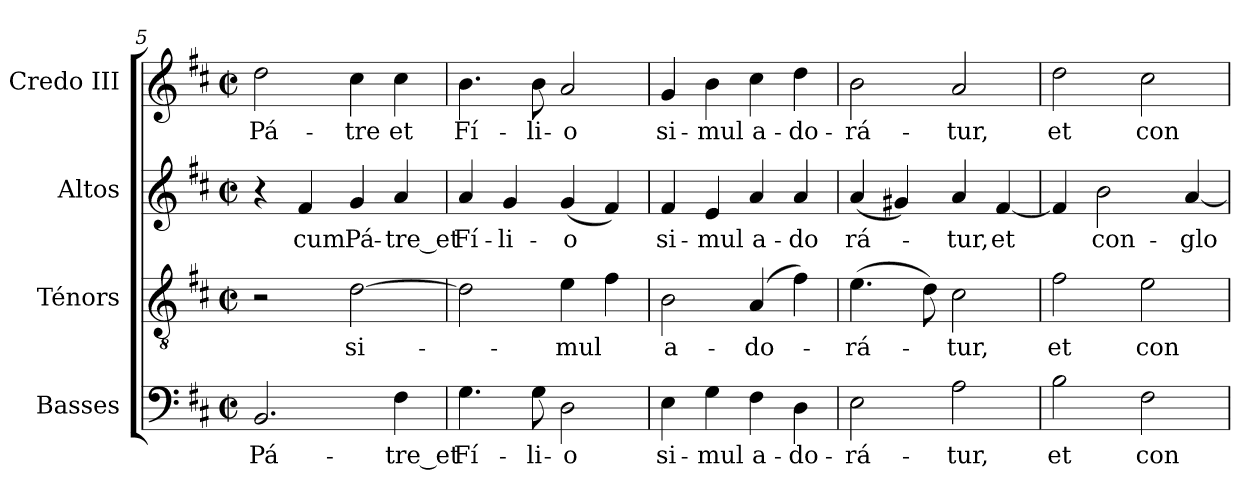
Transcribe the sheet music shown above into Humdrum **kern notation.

**kern	**text	**kern	**text	**kern	**text	**kern	**text
*part4	*part4	*part3	*part3	*part2	*part2	*part1	*part1
*staff4	*staff4	*staff3	*staff3	*staff2	*staff2	*staff1	*staff1
*I"Basses	*	*I"Ténors	*	*I"Altos	*	*I"Credo III	*
*I'B.	*	*I'T.	*	*I'A.	*	*	*
*clefF4	*	*clefGv2	*	*clefG2	*	*clefG2	*
*	*	*ITrd7c12	*	*	*	*	*
*k[f#c#]	*	*k[f#c#]	*	*k[f#c#]	*	*k[f#c#]	*
*D:	*	*D:	*	*D:	*	*D:	*
*M2/2	*	*M2/2	*	*M2/2	*	*M2/2	*
*met(c|)	*	*met(c|)	*	*met(c|)	*	*met(c|)	*
=5	=5	=5	=5	=5	=5	=5	=5
!	!LO:LY:b:color=#000000	!	!	!	!	!	!
!	!	!	!	!	!	!	!LO:LY:b:color=#000000
2.BBi/	Pá-	2r	.	4r	.	2ddi\	Pá-
!	!	!	!	!	!LO:LY:b:color=#000000	!	!
.	.	.	.	4f#i/	cum	.	.
!	!	!	!LO:LY:b:color=#000000	!	!	!	!
!	!	!	!	!	!LO:LY:b:color=#000000	!	!
!	!	!	!	!	!	!	!LO:LY:b:color=#000000
.	.	[>2Di\	si-	4gi/	Pá-	4cc#i\	-tre
!	!LO:LY:b:color=#000000	!	!	!	!	!	!
!	!	!	!	!	!LO:LY:b:color=#000000	!	!
!	!	!	!	!	!	!	!LO:LY:b:color=#000000
4F#i\	-tre_et	.	.	4ai/	-tre_et	4cc#i\	et
=6	=6	=6	=6	=6	=6	=6	=6
!	!LO:LY:b:color=#000000	!	!	!	!	!	!
!	!	!	!	!	!LO:LY:b:color=#000000	!	!
!	!	!	!	!	!	!	!LO:LY:b:color=#000000
4.Gi\	Fí-	2Di\]	.	4ai/	Fí-	4.bi\	Fí-
!	!	!	!	!	!LO:LY:b:color=#000000	!	!
.	.	.	.	4gi/	-li-	.	.
!	!LO:LY:b:color=#000000	!	!	!	!	!	!
!	!	!	!	!	!	!	!LO:LY:b:color=#000000
8Gi\	-li-	.	.	.	.	8bi\	-li-
!	!LO:LY:b:color=#000000	!	!	!	!	!	!
!	!	!	!LO:LY:b:color=#000000	!	!	!	!
!	!	!	!	!	!LO:LY:b:color=#000000	!	!
!	!	!	!	!	!	!	!LO:LY:b:color=#000000
2Di\	-o	4Ei\	-mul	(4gi/	-o	2ai/	-o
.	.	4F#i\	.	4f#i/)	.	.	.
!!LO:LB:g=z
=7	=7	=7	=7	=7	=7	=7	=7
!	!LO:LY:b:color=#000000	!	!	!	!	!	!
!	!	!	!LO:LY:b:color=#000000	!	!	!	!
!	!	!	!	!	!LO:LY:b:color=#000000	!	!
!	!	!	!	!	!	!	!LO:LY:b:color=#000000
4Ei\	si-	2BBi\	a-	4f#i/	si-	4gi/	si-
!	!LO:LY:b:color=#000000	!	!	!	!	!	!
!	!	!	!	!	!LO:LY:b:color=#000000	!	!
!	!	!	!	!	!	!	!LO:LY:b:color=#000000
4Gi\	-mul	.	.	4ei/	-mul	4bi\	-mul
!	!LO:LY:b:color=#000000	!	!	!	!	!	!
!	!	!	!LO:LY:b:color=#000000	!	!	!	!
!	!	!	!	!	!LO:LY:b:color=#000000	!	!
!	!	!	!	!	!	!	!LO:LY:b:color=#000000
4F#i\	a-	(4AAi/	-do-	4ai/	a-	4cc#i\	a-
!	!LO:LY:b:color=#000000	!	!	!	!	!	!
!	!	!	!	!	!LO:LY:b:color=#000000	!	!
!	!	!	!	!	!	!	!LO:LY:b:color=#000000
4Di\	-do-	4F#i\)	.	4ai/	-do	4ddi\	-do-
=8	=8	=8	=8	=8	=8	=8	=8
!	!LO:LY:b:color=#000000	!	!	!	!	!	!
!	!	!	!LO:LY:b:color=#000000	!	!	!	!
!	!	!	!	!	!LO:LY:b:color=#000000	!	!
!	!	!	!	!	!	!	!LO:LY:b:color=#000000
2Ei\	-rá-	(4.Ei\	-rá-	(4ai/	rá-	2bi\	-rá-
.	.	.	.	4g#Xi/)	.	.	.
.	.	8Di\)	.	.	.	.	.
!	!LO:LY:b:color=#000000	!	!	!	!	!	!
!	!	!	!LO:LY:b:color=#000000	!	!	!	!
!	!	!	!	!	!LO:LY:b:color=#000000	!	!
!	!	!	!	!	!	!	!LO:LY:b:color=#000000
2Ai\	-tur,	2C#i\	-tur,	4ai/	-tur,	2ai/	-tur,
!	!	!	!	!	!LO:LY:b:color=#000000	!	!
.	.	.	.	[<4f#i/	et	.	.
=9	=9	=9	=9	=9	=9	=9	=9
!	!LO:LY:b:color=#000000	!	!	!	!	!	!
!	!	!	!LO:LY:b:color=#000000	!	!	!	!
!	!	!	!	!	!	!	!LO:LY:b:color=#000000
2Bi\	et	2F#i\	et	4f#i/]	.	2ddi\	et
!	!	!	!	!	!LO:LY:b:color=#000000	!	!
.	.	.	.	2bi\	con-	.	.
!	!LO:LY:b:color=#000000	!	!	!	!	!	!
!	!	!	!LO:LY:b:color=#000000	!	!	!	!
!	!	!	!	!	!	!	!LO:LY:b:color=#000000
2F#i\	con-	2Ei\	con-	.	.	2cc#i\	con-
!	!	!	!	!	!LO:LY:b:color=#000000	!	!
.	.	.	.	[<4ai/	-glo-	.	.
=	=	=	=	=	=	=	=
*-	*-	*-	*-	*-	*-	*-	*-
